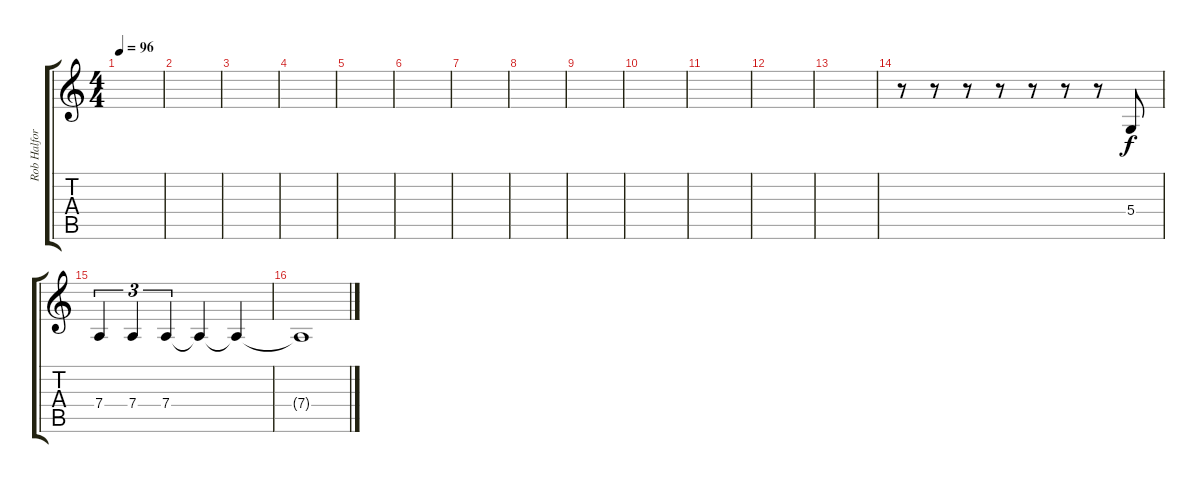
\track ("Rob Halford" "Rob Halfor") {instrument violin}
\staff {score tabs}
\tuning (E4 B3 G3 D3 A2 E2) {hide}
\ts (4 4)
\tempo 96
\clef g2
\ks c
|
|
|
|
|
|
|
|
|
|
|
|
|
r.8 r.8 r.8 r.8 r.8 r.8 r.8 5.4.8{volume 14 balance 16} |
7.4.4{tu (3 2)} 7.4.4{tu (3 2)} 7.4.4{tu (3 2)} 7.4{t}.4 7.4{t}.4 |
7.4{t}.1{volume 13}
